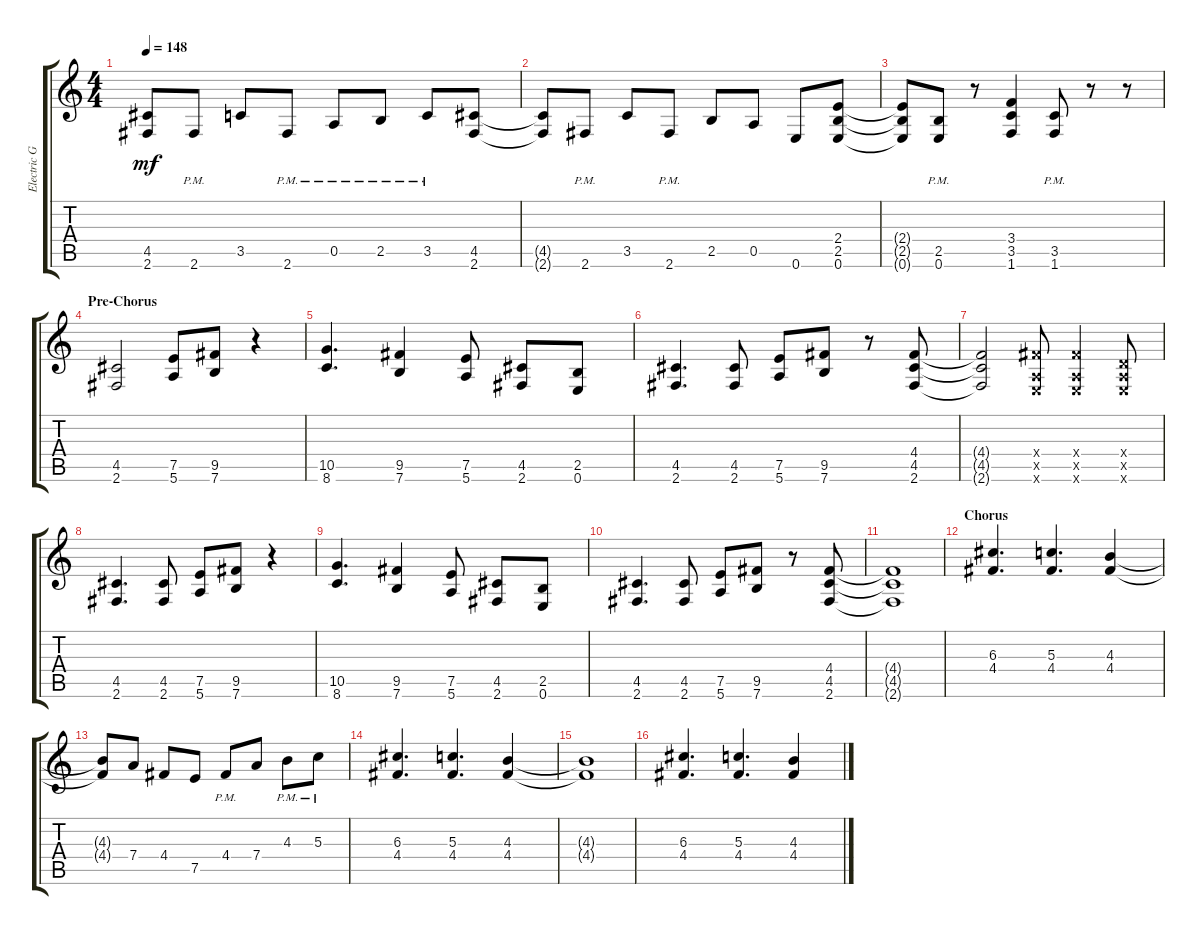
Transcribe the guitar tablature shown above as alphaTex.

\track ("Electric Guitar Rhythm (Drive)" "Electric G") {instrument distortionguitar}
\staff {score tabs}
\tuning (E4 B3 G3 D3 A2 E2) {hide}
\ts (4 4)
\tempo 148
\clef g2
\ks c
(4.5{t} 2.6{t}).8{dy mf} 2.6{pm}.8 3.5.8 2.6{pm}.8 0.5{pm}.8 2.5{pm}.8 3.5{pm}.8 (4.5 2.6).8 |
(4.5{t} 2.6{t}).8 2.6{pm}.8 3.5.8 2.6{pm}.8 2.5.8 0.5.8 0.6.8 (2.4 2.5 0.6).8 |
(2.4{t} 2.5{t} 0.6{t}).8 (2.5{pm} 0.6{pm}).8 r.8 (3.4 3.5 1.6).4 (3.5{pm} 1.6{pm}).8 r.8 r.8 |
\section ("" "Pre-Chorus")
(4.5 2.6).2 (7.5 5.6).8 (9.5 7.6).8 r.4 |
(10.5 8.6).4{d} (9.5 7.6).4 (7.5 5.6).8 (4.5 2.6).8 (2.5 0.6).8 |
(4.5 2.6).4{d} (4.5 2.6).8 (7.5 5.6).8 (9.5 7.6).8 r.8 (4.4 4.5 2.6).8 |
(4.4{t} 4.5{t} 2.6{t}).2 (4.4{x} 0.5{x} 0.6{x}).8 (4.4{x} 0.5{x} 0.6{x}).4 (0.4{x} 0.5{x} 0.6{x}).8 |
(4.5 2.6).4{d} (4.5 2.6).8 (7.5 5.6).8 (9.5 7.6).8 r.4 |
(10.5 8.6).4{d} (9.5 7.6).4 (7.5 5.6).8 (4.5 2.6).8 (2.5 0.6).8 |
(4.5 2.6).4{d} (4.5 2.6).8 (7.5 5.6).8 (9.5 7.6).8 r.8 (4.4 4.5 2.6).8 |
(4.4{t} 4.5{t} 2.6{t}).1 |
\section ("" "Chorus")
(6.3 4.4).4{d} (5.3 4.4).4{d} (4.3 4.4).4 |
(4.3{t} 4.4{t}).8 7.4.8 4.4.8 7.5.8 4.4{pm}.8 7.4.8 4.3{pm}.8 5.3{pm}.8 |
(6.3 4.4).4{d} (5.3 4.4).4{d} (4.3 4.4).4 |
(4.3{t} 4.4{t}).1 |
(6.3 4.4).4{d} (5.3 4.4).4{d} (4.3 4.4).4
